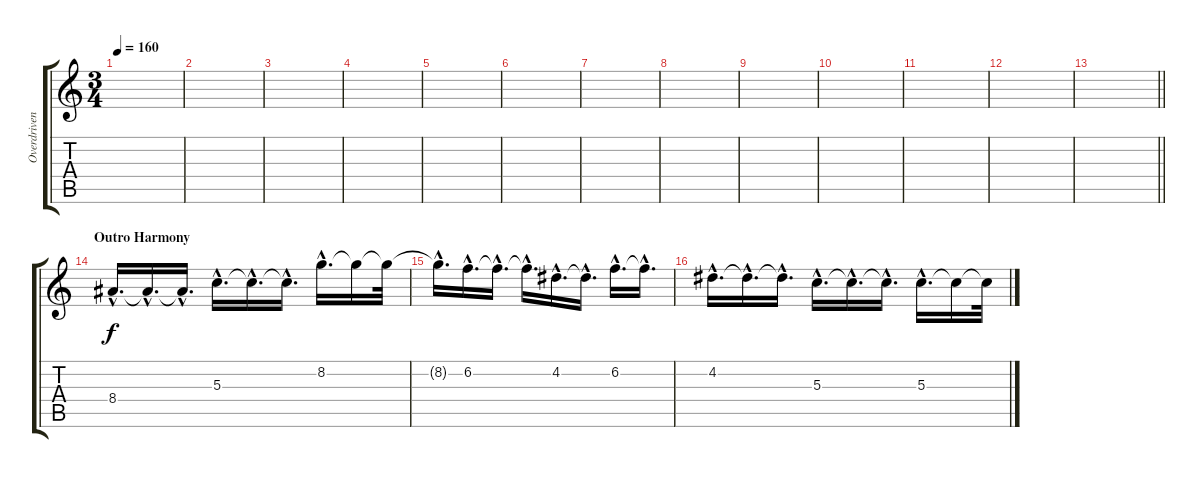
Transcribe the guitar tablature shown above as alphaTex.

\track ("Overdriven Guitar 1" "Overdriven") {instrument overdrivenguitar}
\staff {score tabs}
\tuning (E4 B3 G3 D3 A2 E2) {hide}
\ts (3 4)
\tempo 160
\clef g2
\ks c
|
|
|
|
|
|
|
|
|
|
|
|
\barLineRight lightlight
|
\section ("" "Outro Harmony")
8.4{hac}.16{d} 8.4{hac t}.16{d} 8.4{hac t}.16{d} 5.3{hac}.16{d} 5.3{hac t}.16{d} 5.3{hac t}.16{d} 8.2{hac}.16{d} 8.2{t}.16 8.2{t}.32 |
8.2{hac t}.16{d} 6.2{hac}.16{d} 6.2{hac t}.16{d} 6.2{hac t}.16{d} 4.2{hac}.16{d} 4.2{hac t}.16{d} 6.2{hac}.16{d} 6.2{hac t}.16{d} |
4.2{hac}.16{d} 4.2{hac t}.16{d} 4.2{hac t}.16{d} 5.3{hac}.16{d} 5.3{hac t}.16{d} 5.3{hac t}.16{d} 5.3{hac}.16{d} 5.3{t}.16 5.3{t}.32
